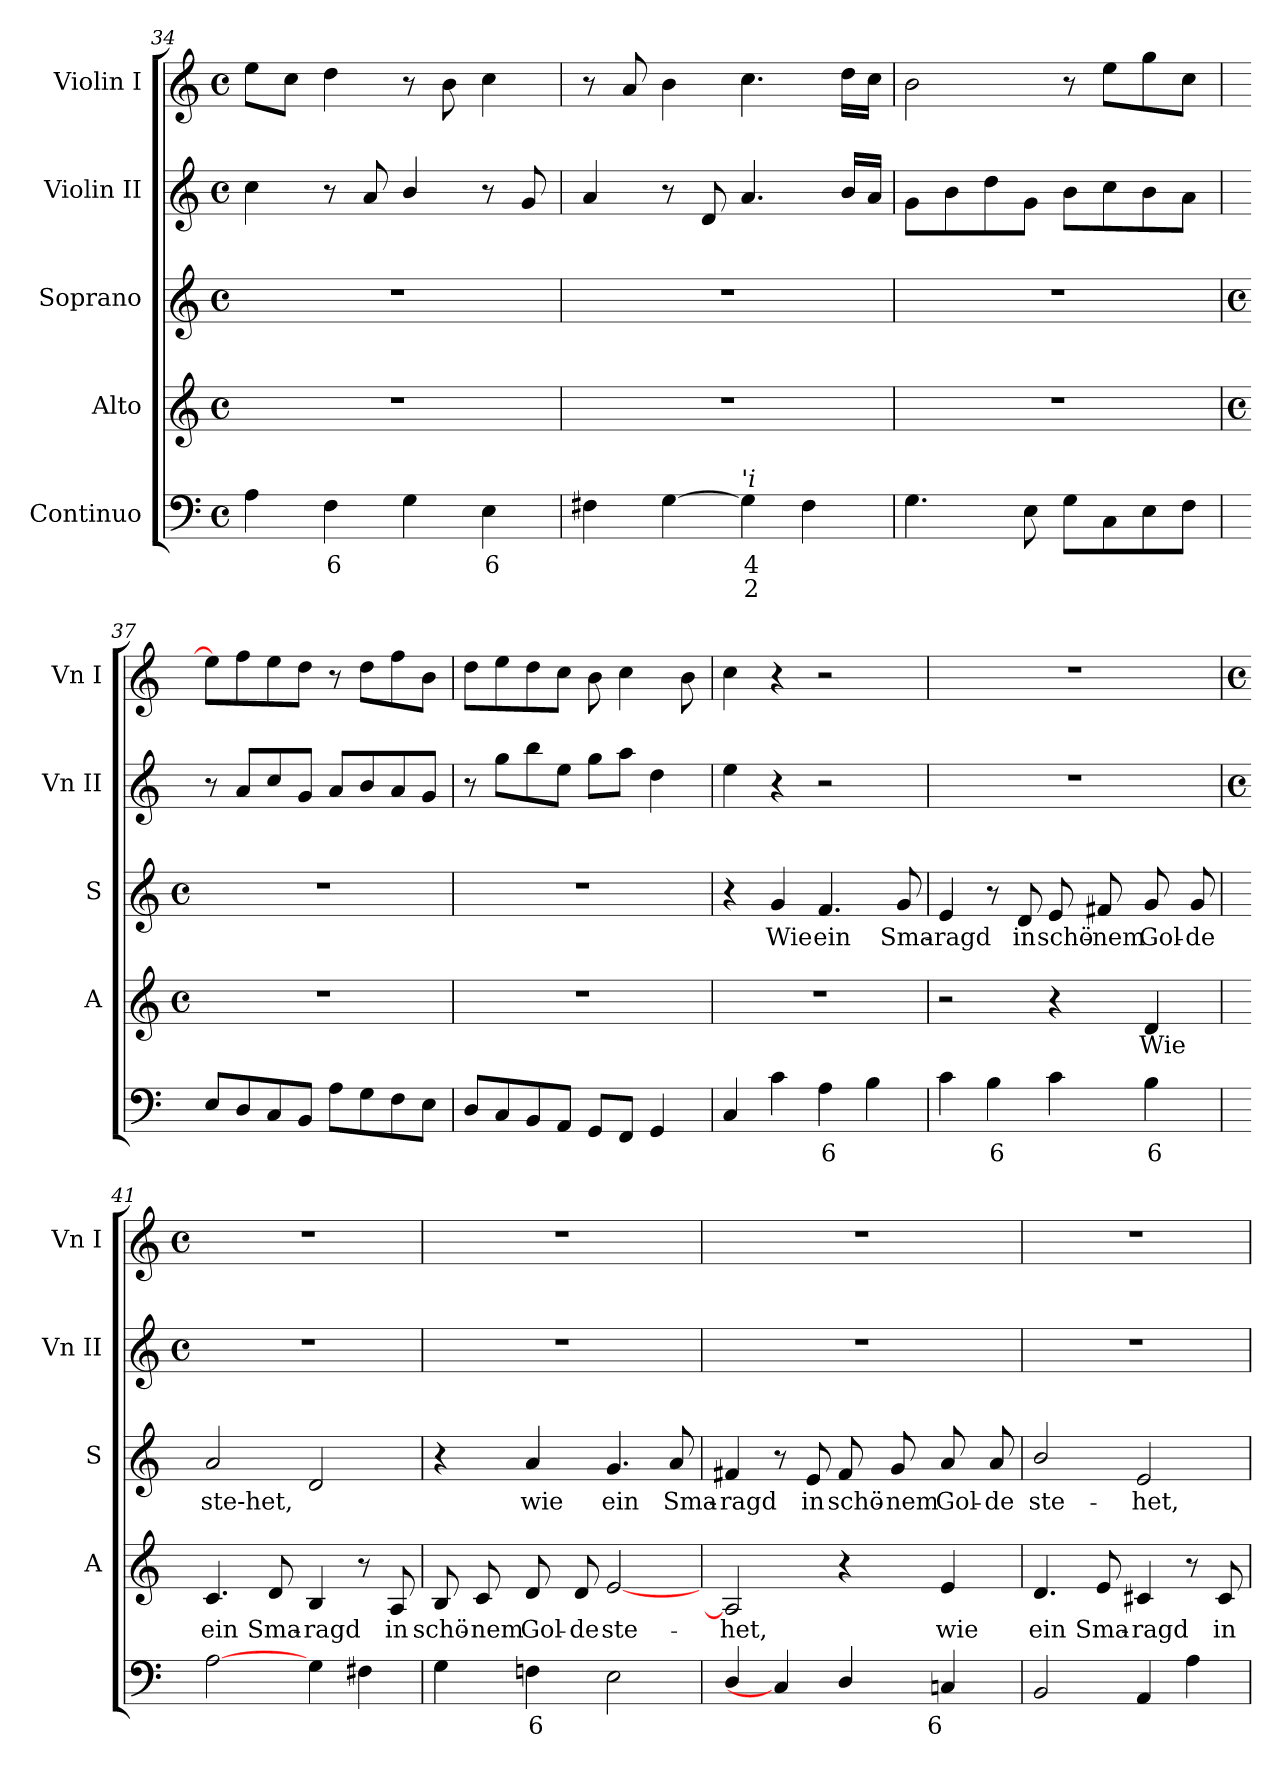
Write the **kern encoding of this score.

**kern	**text	**text	**kern	**text	**kern	**text	**kern	**kern
*part5	*part5	*part5	*part4	*part4	*part3	*part3	*part2	*part1
*staff5	*staff5	*staff5	*staff4	*staff4	*staff3	*staff3	*staff2	*staff1
*I"Continuo	*	*	*I"Alto	*	*I"Soprano	*	*I"Violin II	*I"Violin I
*	*	*	*I'A	*	*I'S	*	*I'Vn II	*I'Vn I
*clefF4	*	*	*clefG2	*	*clefG2	*	*clefG2	*clefG2
*k[]	*	*	*k[]	*	*k[]	*	*k[]	*k[]
*C:	*	*	*C:	*	*C:	*	*C:	*C:
*M4/4	*	*	*M4/4	*	*M4/4	*	*M4/4	*M4/4
*met(c)	*	*	*met(c)	*	*met(c)	*	*met(c)	*met(c)
=34	=34	=34	=34	=34	=34	=34	=34	=34
4A	.	.	1r	.	1r	.	4cc	8eeL
.	.	.	.	.	.	.	.	8ccJ
!	!LO:LY:b	!	!	!	!	!	!	!
4F	6	.	.	.	.	.	8r	4dd
.	.	.	.	.	.	.	8a	.
4G	.	.	.	.	.	.	4b/	8r
.	.	.	.	.	.	.	.	8b
!	!LO:LY:b	!	!	!	!	!	!	!
4E	6	.	.	.	.	.	8r	4cc
.	.	.	.	.	.	.	8g	.
=35	=35	=35	=35	=35	=35	=35	=35	=35
4F#X	.	.	1r	.	1r	.	4a	8r
.	.	.	.	.	.	.	.	8a
[4G	.	.	.	.	.	.	8r	4b
.	.	.	.	.	.	.	8d	.
!LO:TX:a:i:t='i	!	!	!	!	!	!	!	!
!	!LO:LY:b	!LO:LY:b	!	!	!	!	!	!
4G]	4	2	.	.	.	.	4.a	4.cc
4F#	.	.	.	.	.	.	.	.
.	.	.	.	.	.	.	16bLL	16ddLL
.	.	.	.	.	.	.	16aJJ	16ccJJ
=36	=36	=36	=36	=36	=36	=36	=36	=36
4.G	.	.	1r	.	1r	.	8gL	2b
.	.	.	.	.	.	.	8b	.
.	.	.	.	.	.	.	8dd	.
8E	.	.	.	.	.	.	8gJ	.
8GL	.	.	.	.	.	.	8bL	8r
8C	.	.	.	.	.	.	8cc	8eeL
8E	.	.	.	.	.	.	8b	8gg
8FJ	.	.	.	.	.	.	8aJ	8ccJ
!!LO:LB:g=z
=37	=37	=37	=37	=37	=37	=37	=37	=37
*	*	*	*k[]	*	*k[]	*	*	*
*	*	*	*C:	*	*C:	*	*	*
*	*	*	*M4/4	*	*M4/4	*	*	*
*	*	*	*met(c)	*	*met(c)	*	*	*
8EL	.	.	1r	.	1r	.	8r	8eeL]
8D	.	.	.	.	.	.	8aL	8ff
8C	.	.	.	.	.	.	8cc	8ee
8BBJ	.	.	.	.	.	.	8gJ	8ddJ
8AL	.	.	.	.	.	.	8aL	8r
8G	.	.	.	.	.	.	8b	8ddL
8F	.	.	.	.	.	.	8a	8ff
8EJ	.	.	.	.	.	.	8gJ	8bJ
=38	=38	=38	=38	=38	=38	=38	=38	=38
8DL	.	.	1r	.	1r	.	8r	8ddL
8C	.	.	.	.	.	.	8ggL	8ee
8BB	.	.	.	.	.	.	8bb	8dd
8AAJ	.	.	.	.	.	.	8eeJ	8ccJ
8GGL	.	.	.	.	.	.	8ggL	8b
8FFJ	.	.	.	.	.	.	8aaJ	4cc
4GG	.	.	.	.	.	.	4dd	.
.	.	.	.	.	.	.	.	8b
=39	=39	=39	=39	=39	=39	=39	=39	=39
4C	.	.	1r	.	4r	.	4ee	4cc
!	!	!	!	!	!	!LO:LY:b	!	!
4c	.	.	.	.	4g	Wie	4r	4r
!	!LO:LY:b	!	!	!	!	!LO:LY:b	!	!
4A	6	.	.	.	4.f	ein	2r	2r
4B	.	.	.	.	.	.	.	.
!	!	!	!	!	!	!LO:LY:b	!	!
.	.	.	.	.	8g	Sma-	.	.
=40	=40	=40	=40	=40	=40	=40	=40	=40
!	!	!	!	!	!	!LO:LY:b	!	!
4c	.	.	2r	.	4e	-ragd	1r	1r
!	!LO:LY:b	!	!	!	!	!	!	!
4B	6	.	.	.	8r	.	.	.
!	!	!	!	!	!	!LO:LY:b	!	!
.	.	.	.	.	8d	in	.	.
!	!	!	!	!	!	!LO:LY:b	!	!
4c	.	.	4r	.	8e	schö-	.	.
!	!	!	!	!	!	!LO:LY:b	!	!
.	.	.	.	.	8f#X	-nem	.	.
!	!LO:LY:b	!	!	!LO:LY:b	!	!LO:LY:b	!	!
4B	6	.	4d	Wie	8g	Gol-	.	.
!	!	!	!	!	!	!LO:LY:b	!	!
.	.	.	.	.	8g	-de	.	.
!!LO:LB:g=z
=41	=41	=41	=41	=41	=41	=41	=41	=41
*	*	*	*	*	*	*	*M4/4	*M4/4
*	*	*	*	*	*	*	*met(c)	*met(c)
!	!	!	!	!LO:LY:b	!	!LO:LY:b	!	!
[2A	.	.	4.c	ein	2a	ste-het,	1r	1r
!	!	!	!	!LO:LY:b	!	!	!	!
.	.	.	8d	Sma-	.	.	.	.
!	!	!	!	!LO:LY:b	!	!	!	!
4G	.	.	4B	-ragd	2d	.	.	.
4F#X	.	.	8r	.	.	.	.	.
!	!	!	!	!LO:LY:b	!	!	!	!
.	.	.	8A	in	.	.	.	.
=42	=42	=42	=42	=42	=42	=42	=42	=42
!	!	!	!	!LO:LY:b	!	!	!	!
4G	.	.	8B	schö-	4r	.	1r	1r
!	!	!	!	!LO:LY:b	!	!	!	!
.	.	.	8c	-nem	.	.	.	.
!	!LO:LY:b	!	!	!LO:LY:b	!	!LO:LY:b	!	!
4Fn	6	.	8d	Gol-	4a	wie	.	.
!	!	!	!	!LO:LY:b	!	!	!	!
.	.	.	8d	-de	.	.	.	.
!	!	!	!	!LO:LY:b	!	!LO:LY:b	!	!
2E	.	.	[2e	ste-	4.g	ein	.	.
!	!	!	!	!	!	!LO:LY:b	!	!
.	.	.	.	.	8a	Sma-	.	.
=43	=43	=43	=43	=43	=43	=43	=43	=43
!	!	!	!	!LO:LY:b	!	!LO:LY:b	!	!
4D/	.	.	2A]	-het,	4f#X	-ragd	1r	1r
4C#]	.	.	.	.	8r	.	.	.
!	!	!	!	!	!	!LO:LY:b	!	!
.	.	.	.	.	8e	in	.	.
!	!	!	!	!	!	!LO:LY:b	!	!
4D/	.	.	4r	.	8f#	schö-	.	.
!	!	!	!	!	!	!LO:LY:b	!	!
.	.	.	.	.	8g	-nem	.	.
!	!LO:LY:b	!	!	!LO:LY:b	!	!LO:LY:b	!	!
4Cn	6	.	4e	wie	8a	Gol-	.	.
!	!	!	!	!	!	!LO:LY:b	!	!
.	.	.	.	.	8a	-de	.	.
=44	=44	=44	=44	=44	=44	=44	=44	=44
!	!	!	!	!LO:LY:b	!	!LO:LY:b	!	!
2BB	.	.	4.d	ein	2b/	ste-	1r	1r
!	!	!	!	!LO:LY:b	!	!	!	!
.	.	.	8e	Sma-	.	.	.	.
!	!	!	!	!LO:LY:b	!	!LO:LY:b	!	!
4AA	.	.	4c#X	-ragd	2e	-het,	.	.
4A	.	.	8r	.	.	.	.	.
!	!	!	!	!LO:LY:b	!	!	!	!
.	.	.	8c#	in	.	.	.	.
=	=	=	=	=	=	=	=	=
*-	*-	*-	*-	*-	*-	*-	*-	*-
